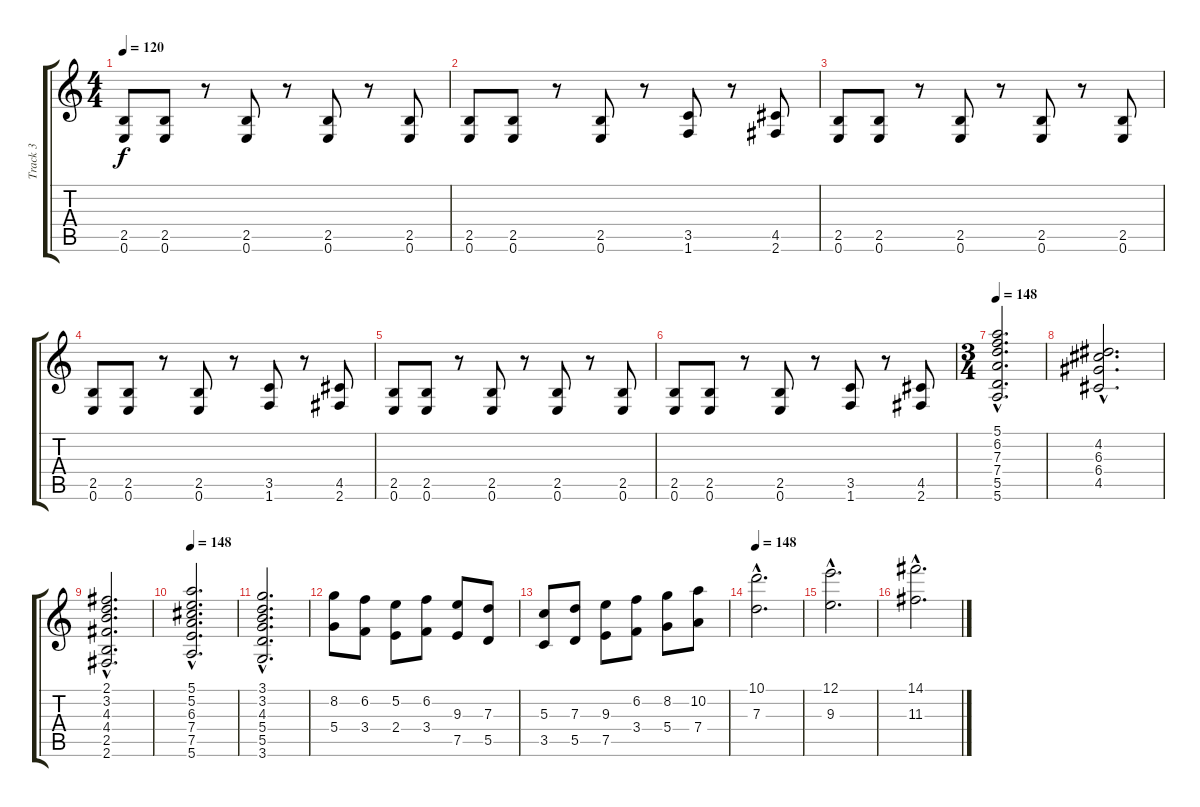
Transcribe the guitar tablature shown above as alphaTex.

\track ("Track 3" "Track 3") {instrument distortionguitar}
\staff {score tabs}
\tuning (E4 B3 G3 D3 A2 E2) {hide}
\ts (4 4)
\tempo 120
\clef g2
\ks c
(2.5 0.6).8{dy f} (2.5 0.6).8 r.8 (2.5 0.6).8 r.8 (2.5 0.6).8 r.8 (2.5 0.6).8 |
(2.5 0.6).8 (2.5 0.6).8 r.8 (2.5 0.6).8 r.8 (3.5 1.6).8 r.8 (4.5 2.6).8 |
(2.5 0.6).8 (2.5 0.6).8 r.8 (2.5 0.6).8 r.8 (2.5 0.6).8 r.8 (2.5 0.6).8 |
(2.5 0.6).8 (2.5 0.6).8 r.8 (2.5 0.6).8 r.8 (3.5 1.6).8 r.8 (4.5 2.6).8 |
(2.5 0.6).8 (2.5 0.6).8 r.8 (2.5 0.6).8 r.8 (2.5 0.6).8 r.8 (2.5 0.6).8 |
(2.5 0.6).8 (2.5 0.6).8 r.8 (2.5 0.6).8 r.8 (3.5 1.6).8 r.8 (4.5 2.6).8 |
\ts (3 4)
\tempo 148
(5.1{hac} 6.2{hac} 7.3{hac} 7.4{hac} 5.5{hac} 5.6{hac}).2{d volume 10} |
(4.2{hac} 6.3{hac} 6.4{hac} 4.5{hac}).2{d} |
(2.1{hac} 3.2{hac} 4.3{hac} 4.4{hac} 2.5{hac} 2.6{hac}).2{d} |
\tempo 148
(5.1{hac} 5.2{hac} 6.3{hac} 7.4{hac} 7.5{hac} 5.6{hac}).2{d} |
(3.1{hac} 3.2{hac} 4.3{hac} 5.4{hac} 5.5{hac} 3.6{hac}).2{d} |
(8.2 5.4).8{volume 14} (6.2 3.4).8 (5.2 2.4).8 (6.2 3.4).8 (9.3 7.5).8 (7.3 5.5).8 |
(5.3 3.5).8 (7.3 5.5).8 (9.3 7.5).8 (6.2 3.4).8 (8.2 5.4).8 (10.2 7.4).8 |
\tempo 148
(10.1{hac} 7.3{hac}).2{d} |
(12.1{hac} 9.3{hac}).2{d} |
(14.1{hac} 11.3{hac}).2{d}
